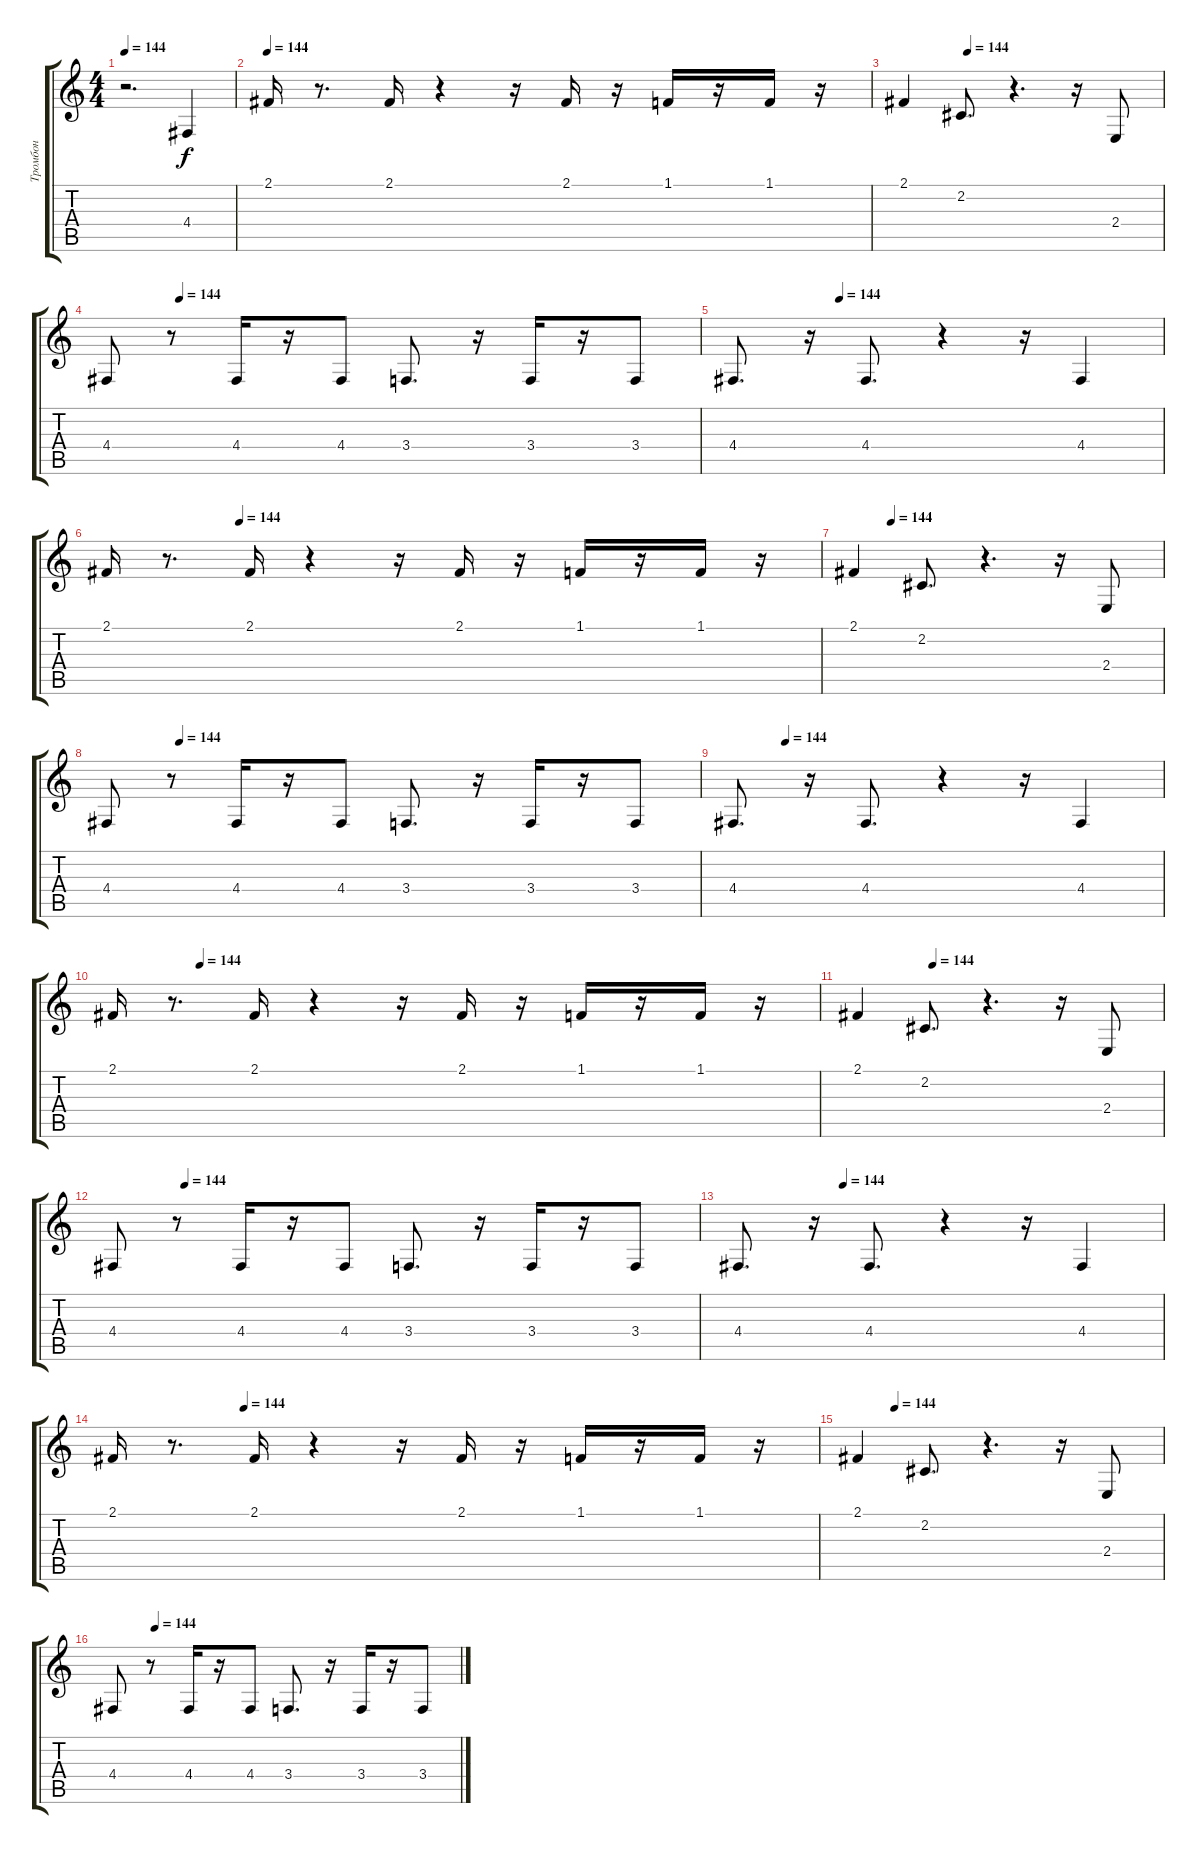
\track ("Тромбон" "Тромбон") {instrument trombone}
\staff {score tabs}
\tuning (E4 B3 G3 D3 A2 E2) {hide}
\ts (4 4)
\tempo 144
\clef g2
\ks c
r.2{d dy f} 4.4.4 |
\tempo 144
2.1.16 r.8{d} 2.1.16 r.4 r.16 2.1.16 r.16 1.1.16 r.16 1.1.16 r.16 |
\tempo (144 0.25)
2.1.4 2.2.8{d} r.4{d} r.16 2.4.8 |
\tempo (144 0.125)
4.4.8 r.8 4.4.16 r.16 4.4.8 3.4.8{d} r.16 3.4.16 r.16 3.4.8 |
\tempo (144 0.25)
4.4.8{d} r.16 4.4.8{d} r.4 r.16 4.4.4 |
\tempo (144 0.1875)
2.1.16 r.8{d} 2.1.16 r.4 r.16 2.1.16 r.16 1.1.16 r.16 1.1.16 r.16 |
\tempo (144 0.125)
2.1.4 2.2.8{d} r.4{d} r.16 2.4.8 |
\tempo (144 0.125)
4.4.8 r.8 4.4.16 r.16 4.4.8 3.4.8{d} r.16 3.4.16 r.16 3.4.8 |
\tempo (144 0.125)
4.4.8{d} r.16 4.4.8{d} r.4 r.16 4.4.4 |
\tempo (144 0.125)
2.1.16 r.8{d} 2.1.16 r.4 r.16 2.1.16 r.16 1.1.16 r.16 1.1.16 r.16 |
\tempo (144 0.25)
2.1.4 2.2.8{d} r.4{d} r.16 2.4.8 |
\tempo (144 0.125)
4.4.8 r.8 4.4.16 r.16 4.4.8 3.4.8{d} r.16 3.4.16 r.16 3.4.8 |
\tempo (144 0.25)
4.4.8{d} r.16 4.4.8{d} r.4 r.16 4.4.4 |
\tempo (144 0.1875)
2.1.16 r.8{d} 2.1.16 r.4 r.16 2.1.16 r.16 1.1.16 r.16 1.1.16 r.16 |
\tempo (144 0.125)
2.1.4 2.2.8{d} r.4{d} r.16 2.4.8 |
\tempo (144 0.125)
4.4.8 r.8 4.4.16 r.16 4.4.8 3.4.8{d} r.16 3.4.16 r.16 3.4.8
